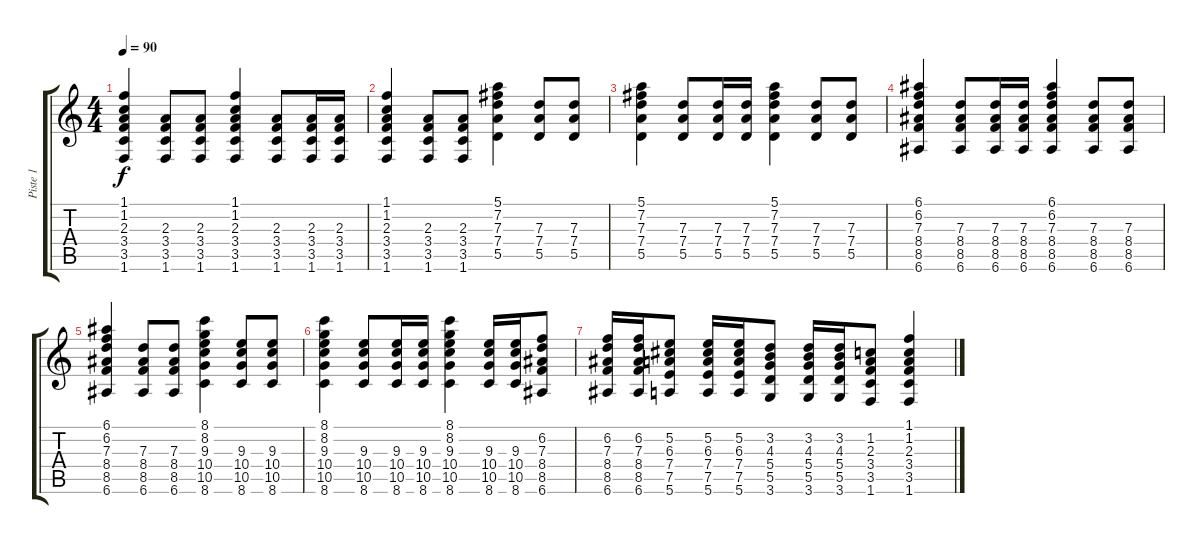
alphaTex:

\track ("Piste 1" "Piste 1") {instrument acousticguitarsteel}
\staff {score tabs}
\tuning (E4 B3 G3 D3 A2 E2) {hide}
\ts (4 4)
\tempo 90
\clef g2
\ks c
(1.1 1.2 2.3 3.4 3.5 1.6).4{dy f} (2.3 3.4 3.5 1.6).8 (2.3 3.4 3.5 1.6).8 (1.1 1.2 2.3 3.4 3.5 1.6).4 (2.3 3.4 3.5 1.6).8 (2.3 3.4 3.5 1.6).16 (2.3 3.4 3.5 1.6).16 |
(1.1 1.2 2.3 3.4 3.5 1.6).4 (2.3 3.4 3.5 1.6).8 (2.3 3.4 3.5 1.6).8 (5.1 7.2 7.3 7.4 5.5).4 (7.3 7.4 5.5).8 (7.3 7.4 5.5).8 |
(5.1 7.2 7.3 7.4 5.5).4 (7.3 7.4 5.5).8 (7.3 7.4 5.5).16 (7.3 7.4 5.5).16 (5.1 7.2 7.3 7.4 5.5).4 (7.3 7.4 5.5).8 (7.3 7.4 5.5).8 |
(6.1 6.2 7.3 8.4 8.5 6.6).4 (7.3 8.4 8.5 6.6).8 (7.3 8.4 8.5 6.6).16 (7.3 8.4 8.5 6.6).16 (6.1 6.2 7.3 8.4 8.5 6.6).4 (7.3 8.4 8.5 6.6).8 (7.3 8.4 8.5 6.6).8 |
(6.1 6.2 7.3 8.4 8.5 6.6).4 (7.3 8.4 8.5 6.6).8 (7.3 8.4 8.5 6.6).8 (8.1 8.2 9.3 10.4 10.5 8.6).4 (9.3 10.4 10.5 8.6).8 (9.3 10.4 10.5 8.6).8 |
(8.1 8.2 9.3 10.4 10.5 8.6).4 (9.3 10.4 10.5 8.6).8 (9.3 10.4 10.5 8.6).16 (9.3 10.4 10.5 8.6).16 (8.1 8.2 9.3 10.4 10.5 8.6).4 (9.3 10.4 10.5 8.6).16 (9.3 10.4 10.5 8.6).16 (6.2 7.3 8.4 8.5 6.6).8 |
(6.2 7.3 8.4 8.5 6.6).16 (6.2 7.3 8.4 8.5 6.6).16 (5.2 6.3 7.4 7.5 5.6).8 (5.2 6.3 7.4 7.5 5.6).16 (5.2 6.3 7.4 7.5 5.6).16 (3.2 4.3 5.4 5.5 3.6).8 (3.2 4.3 5.4 5.5 3.6).16 (3.2 4.3 5.4 5.5 3.6).16 (1.2 2.3 3.4 3.5 1.6).8 (1.1 1.2 2.3 3.4 3.5 1.6).4
